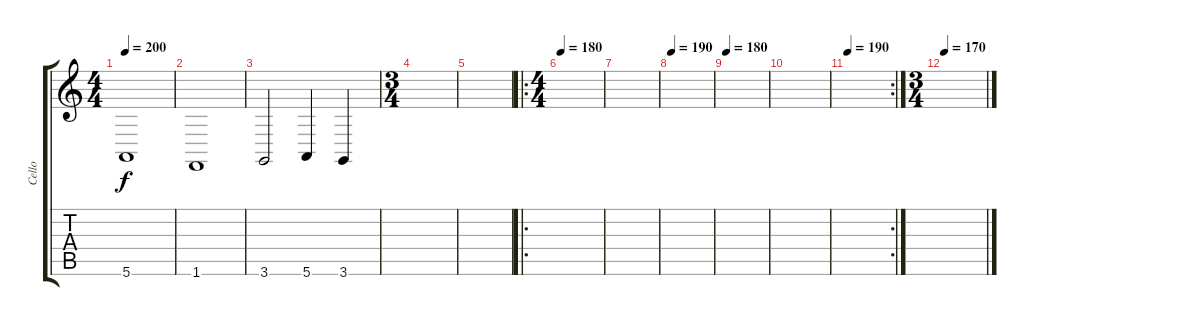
\track ("Cello" "Cello") {instrument cello}
\staff {score tabs}
\tuning (E4 B3 G3 D3 A2 E2) {hide}
\ts (4 4)
\tempo 200
\clef g2
\ks c
5.6.1{dy f} |
1.6.1 |
3.6.2 5.6.4 3.6.4 |
\ts (3 4)
|
|
\ro
\ts (4 4)
\tempo 180
|
|
\tempo 190
|
\tempo 180
|
|
\rc 2
\tempo 190
|
\ts (3 4)
\tempo 170
